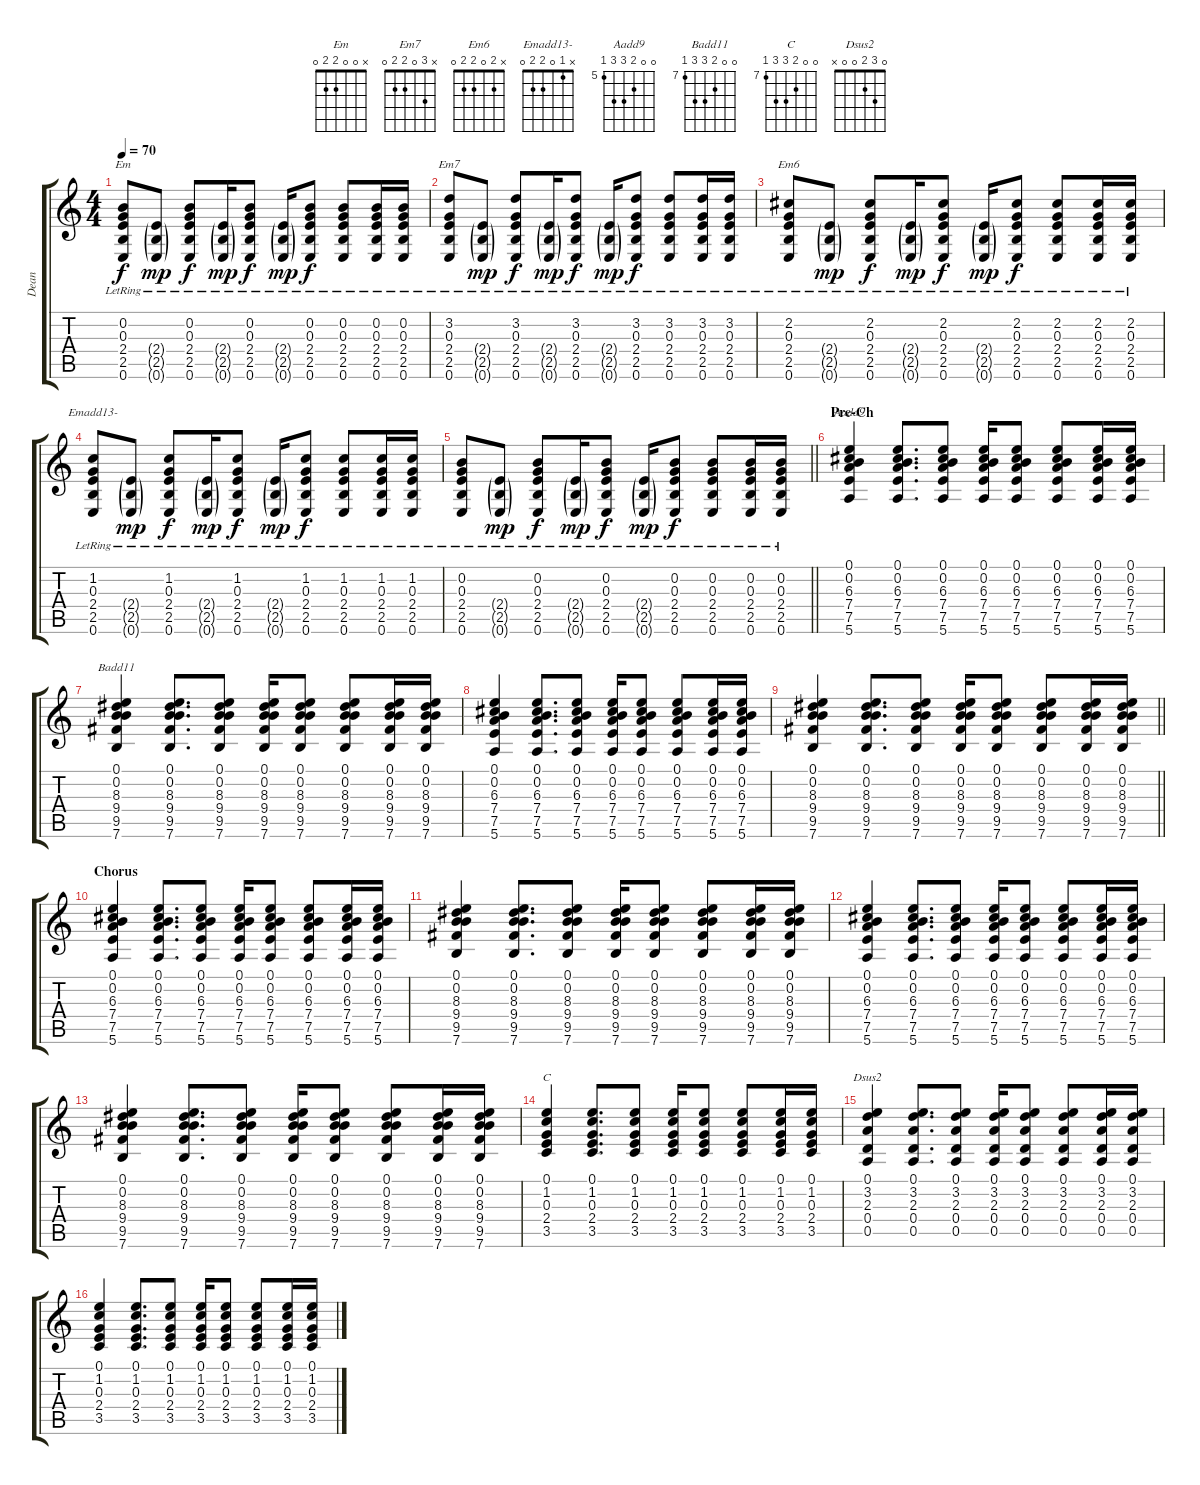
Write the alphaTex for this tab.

\track ("Dean" "Dean") {instrument acousticguitarsteel}
\staff {score tabs}
\tuning (E4 B3 G3 D3 A2 E2) {hide}
\chord ("Em" x 0 0 2 2 0)
\chord ("Em7" x 3 0 2 2 0)
\chord ("Em6" x 2 0 2 2 0)
\chord ("Emadd13-" x 1 0 2 2 0)
\chord ("Aadd9" 0 0 6 7 7 5) {firstfret 5}
\chord ("Badd11" 0 0 8 9 9 7) {firstfret 7}
\chord ("C" 0 0 8 9 9 7) {firstfret 7}
\chord ("Dsus2" 0 3 2 0 0 x)
\ts (4 4)
\tempo 70
\clef g2
\ks c
(0.2{lr} 0.3{lr} 2.4{lr} 2.5{lr} 0.6{lr}).8{ch "Em" dy f} (2.4{g lr} 2.5{g lr} 0.6{g lr}).8{dy mp} (0.2{lr} 0.3{lr} 2.4{lr} 2.5{lr} 0.6{lr}).8{dy f} (2.4{g lr} 2.5{g lr} 0.6{g lr}).16{dy mp} (0.2{lr} 0.3{lr} 2.4{lr} 2.5{lr} 0.6{lr}).8{dy f} (2.4{g lr} 2.5{g lr} 0.6{g lr}).16{dy mp} (0.2{lr} 0.3{lr} 2.4{lr} 2.5{lr} 0.6{lr}).8{dy f} (0.2{lr} 0.3{lr} 2.4{lr} 2.5{lr} 0.6{lr}).8 (0.2{lr} 0.3{lr} 2.4{lr} 2.5{lr} 0.6{lr}).16 (0.2{lr} 0.3{lr} 2.4{lr} 2.5{lr} 0.6{lr}).16 |
(3.2{lr} 0.3{lr} 2.4{lr} 2.5{lr} 0.6{lr}).8{ch "Em7"} (2.4{g lr} 2.5{g lr} 0.6{g lr}).8{dy mp} (3.2{lr} 0.3{lr} 2.4{lr} 2.5{lr} 0.6{lr}).8{dy f} (2.4{g lr} 2.5{g lr} 0.6{g lr}).16{dy mp} (3.2{lr} 0.3{lr} 2.4{lr} 2.5{lr} 0.6{lr}).8{dy f} (2.4{g lr} 2.5{g lr} 0.6{g lr}).16{dy mp} (3.2{lr} 0.3{lr} 2.4{lr} 2.5{lr} 0.6{lr}).8{dy f} (3.2{lr} 0.3{lr} 2.4{lr} 2.5{lr} 0.6{lr}).8 (3.2{lr} 0.3{lr} 2.4{lr} 2.5{lr} 0.6{lr}).16 (3.2{lr} 0.3{lr} 2.4{lr} 2.5{lr} 0.6{lr}).16 |
(2.2{lr} 0.3{lr} 2.4{lr} 2.5{lr} 0.6{lr}).8{ch "Em6"} (2.4{g lr} 2.5{g lr} 0.6{g lr}).8{dy mp} (2.2{lr} 0.3{lr} 2.4{lr} 2.5{lr} 0.6{lr}).8{dy f} (2.4{g lr} 2.5{g lr} 0.6{g lr}).16{dy mp} (2.2{lr} 0.3{lr} 2.4{lr} 2.5{lr} 0.6{lr}).8{dy f} (2.4{g lr} 2.5{g lr} 0.6{g lr}).16{dy mp} (2.2{lr} 0.3{lr} 2.4{lr} 2.5{lr} 0.6{lr}).8{dy f} (2.2{lr} 0.3{lr} 2.4{lr} 2.5{lr} 0.6{lr}).8 (2.2{lr} 0.3{lr} 2.4{lr} 2.5{lr} 0.6{lr}).16 (2.2{lr} 0.3{lr} 2.4{lr} 2.5{lr} 0.6{lr}).16 |
(1.2{lr} 0.3{lr} 2.4{lr} 2.5{lr} 0.6{lr}).8{ch "Emadd13-"} (2.4{g lr} 2.5{g lr} 0.6{g lr}).8{dy mp} (1.2{lr} 0.3{lr} 2.4{lr} 2.5{lr} 0.6{lr}).8{dy f} (2.4{g lr} 2.5{g lr} 0.6{g lr}).16{dy mp} (1.2{lr} 0.3{lr} 2.4{lr} 2.5{lr} 0.6{lr}).8{dy f} (2.4{g lr} 2.5{g lr} 0.6{g lr}).16{dy mp} (1.2{lr} 0.3{lr} 2.4{lr} 2.5{lr} 0.6{lr}).8{dy f} (1.2{lr} 0.3{lr} 2.4{lr} 2.5{lr} 0.6{lr}).8 (1.2{lr} 0.3{lr} 2.4{lr} 2.5{lr} 0.6{lr}).16 (1.2{lr} 0.3{lr} 2.4{lr} 2.5{lr} 0.6{lr}).16 |
\barLineRight lightlight
(0.2{lr} 0.3{lr} 2.4{lr} 2.5{lr} 0.6{lr}).8 (2.4{g lr} 2.5{g lr} 0.6{g lr}).8{dy mp} (0.2{lr} 0.3{lr} 2.4{lr} 2.5{lr} 0.6{lr}).8{dy f} (2.4{g lr} 2.5{g lr} 0.6{g lr}).16{dy mp} (0.2{lr} 0.3{lr} 2.4{lr} 2.5{lr} 0.6{lr}).8{dy f} (2.4{g lr} 2.5{g lr} 0.6{g lr}).16{dy mp} (0.2{lr} 0.3{lr} 2.4{lr} 2.5{lr} 0.6{lr}).8{dy f} (0.2{lr} 0.3{lr} 2.4{lr} 2.5{lr} 0.6{lr}).8 (0.2{lr} 0.3{lr} 2.4{lr} 2.5{lr} 0.6{lr}).16 (0.2{lr} 0.3{lr} 2.4{lr} 2.5{lr} 0.6{lr}).16 |
\section ("" "Pre-Ch")
(0.1 0.2 6.3 7.4 7.5 5.6).4{ch "Aadd9"} (0.1 0.2 6.3 7.4 7.5 5.6).8{d} (0.1 0.2 6.3 7.4 7.5 5.6).8 (0.1 0.2 6.3 7.4 7.5 5.6).16 (0.1 0.2 6.3 7.4 7.5 5.6).8 (0.1 0.2 6.3 7.4 7.5 5.6).8 (0.1 0.2 6.3 7.4 7.5 5.6).16 (0.1 0.2 6.3 7.4 7.5 5.6).16 |
(0.1 0.2 8.3 9.4 9.5 7.6).4{ch "Badd11"} (0.1 0.2 8.3 9.4 9.5 7.6).8{d} (0.1 0.2 8.3 9.4 9.5 7.6).8 (0.1 0.2 8.3 9.4 9.5 7.6).16 (0.1 0.2 8.3 9.4 9.5 7.6).8 (0.1 0.2 8.3 9.4 9.5 7.6).8 (0.1 0.2 8.3 9.4 9.5 7.6).16 (0.1 0.2 8.3 9.4 9.5 7.6).16 |
(0.1 0.2 6.3 7.4 7.5 5.6).4 (0.1 0.2 6.3 7.4 7.5 5.6).8{d} (0.1 0.2 6.3 7.4 7.5 5.6).8 (0.1 0.2 6.3 7.4 7.5 5.6).16 (0.1 0.2 6.3 7.4 7.5 5.6).8 (0.1 0.2 6.3 7.4 7.5 5.6).8 (0.1 0.2 6.3 7.4 7.5 5.6).16 (0.1 0.2 6.3 7.4 7.5 5.6).16 |
\barLineRight lightlight
(0.1 0.2 8.3 9.4 9.5 7.6).4 (0.1 0.2 8.3 9.4 9.5 7.6).8{d} (0.1 0.2 8.3 9.4 9.5 7.6).8 (0.1 0.2 8.3 9.4 9.5 7.6).16 (0.1 0.2 8.3 9.4 9.5 7.6).8 (0.1 0.2 8.3 9.4 9.5 7.6).8 (0.1 0.2 8.3 9.4 9.5 7.6).16 (0.1 0.2 8.3 9.4 9.5 7.6).16 |
\section ("" "Chorus")
(0.1 0.2 6.3 7.4 7.5 5.6).4 (0.1 0.2 6.3 7.4 7.5 5.6).8{d} (0.1 0.2 6.3 7.4 7.5 5.6).8 (0.1 0.2 6.3 7.4 7.5 5.6).16 (0.1 0.2 6.3 7.4 7.5 5.6).8 (0.1 0.2 6.3 7.4 7.5 5.6).8 (0.1 0.2 6.3 7.4 7.5 5.6).16 (0.1 0.2 6.3 7.4 7.5 5.6).16 |
(0.1 0.2 8.3 9.4 9.5 7.6).4 (0.1 0.2 8.3 9.4 9.5 7.6).8{d} (0.1 0.2 8.3 9.4 9.5 7.6).8 (0.1 0.2 8.3 9.4 9.5 7.6).16 (0.1 0.2 8.3 9.4 9.5 7.6).8 (0.1 0.2 8.3 9.4 9.5 7.6).8 (0.1 0.2 8.3 9.4 9.5 7.6).16 (0.1 0.2 8.3 9.4 9.5 7.6).16 |
(0.1 0.2 6.3 7.4 7.5 5.6).4 (0.1 0.2 6.3 7.4 7.5 5.6).8{d} (0.1 0.2 6.3 7.4 7.5 5.6).8 (0.1 0.2 6.3 7.4 7.5 5.6).16 (0.1 0.2 6.3 7.4 7.5 5.6).8 (0.1 0.2 6.3 7.4 7.5 5.6).8 (0.1 0.2 6.3 7.4 7.5 5.6).16 (0.1 0.2 6.3 7.4 7.5 5.6).16 |
(0.1 0.2 8.3 9.4 9.5 7.6).4 (0.1 0.2 8.3 9.4 9.5 7.6).8{d} (0.1 0.2 8.3 9.4 9.5 7.6).8 (0.1 0.2 8.3 9.4 9.5 7.6).16 (0.1 0.2 8.3 9.4 9.5 7.6).8 (0.1 0.2 8.3 9.4 9.5 7.6).8 (0.1 0.2 8.3 9.4 9.5 7.6).16 (0.1 0.2 8.3 9.4 9.5 7.6).16 |
(0.1 1.2 0.3 2.4 3.5).4{ch "C"} (0.1 1.2 0.3 2.4 3.5).8{d} (0.1 1.2 0.3 2.4 3.5).8 (0.1 1.2 0.3 2.4 3.5).16 (0.1 1.2 0.3 2.4 3.5).8 (0.1 1.2 0.3 2.4 3.5).8 (0.1 1.2 0.3 2.4 3.5).16 (0.1 1.2 0.3 2.4 3.5).16 |
(0.1 3.2 2.3 0.4 0.5).4{ch "Dsus2"} (0.1 3.2 2.3 0.4 0.5).8{d} (0.1 3.2 2.3 0.4 0.5).8 (0.1 3.2 2.3 0.4 0.5).16 (0.1 3.2 2.3 0.4 0.5).8 (0.1 3.2 2.3 0.4 0.5).8 (0.1 3.2 2.3 0.4 0.5).16 (0.1 3.2 2.3 0.4 0.5).16 |
(0.1 1.2 0.3 2.4 3.5).4 (0.1 1.2 0.3 2.4 3.5).8{d} (0.1 1.2 0.3 2.4 3.5).8 (0.1 1.2 0.3 2.4 3.5).16 (0.1 1.2 0.3 2.4 3.5).8 (0.1 1.2 0.3 2.4 3.5).8 (0.1 1.2 0.3 2.4 3.5).16 (0.1 1.2 0.3 2.4 3.5).16
